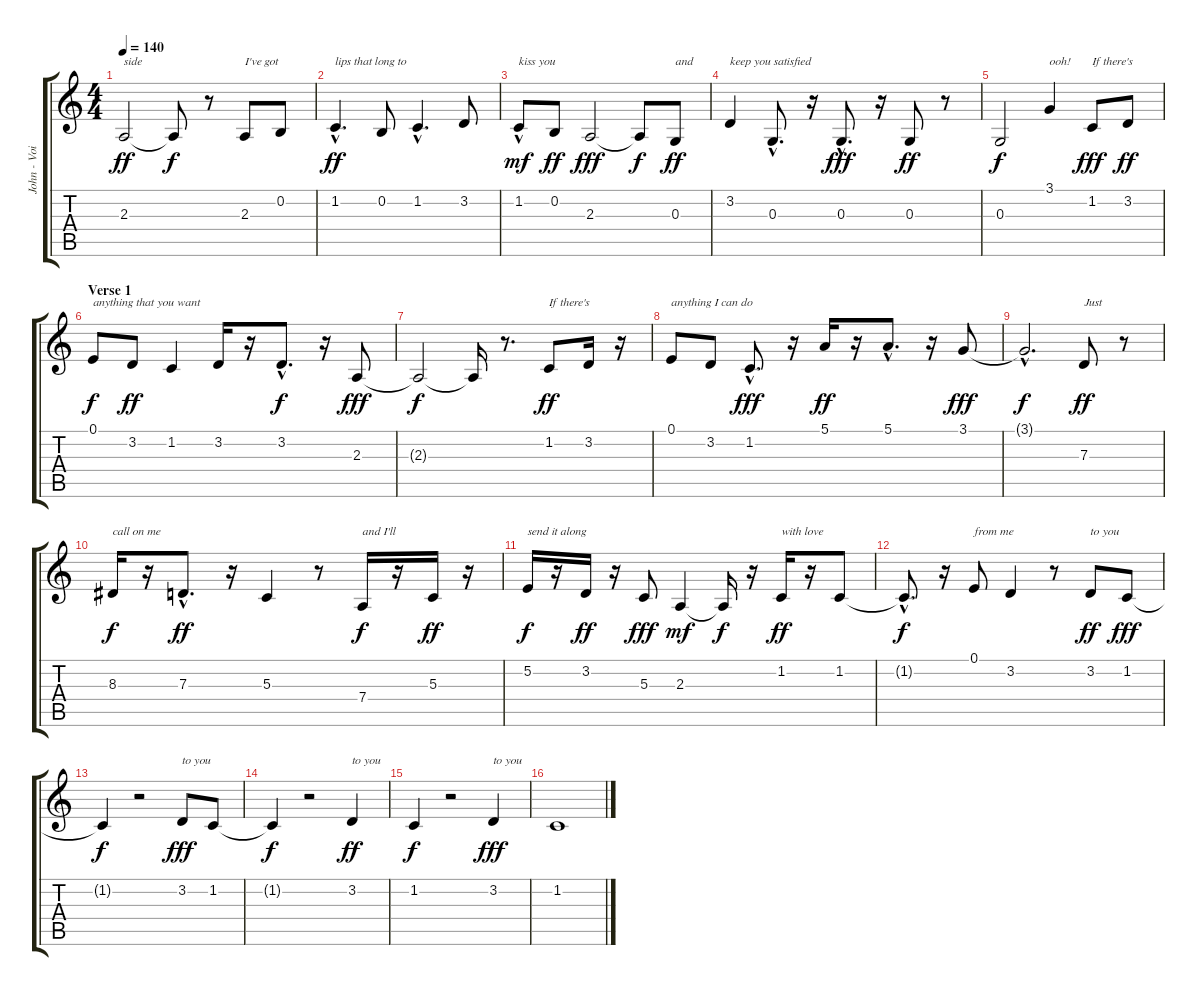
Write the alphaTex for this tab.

\track ("John - Voice" "John - Voi") {instrument clarinet}
\staff {score tabs}
\tuning (E4 B3 G3 D3 A2 E2) {hide}
\ts (4 4)
\tempo 140
\clef g2
\ks c
2.3.2{txt "side" dy ff} 2.3{t}.8{dy f} r.8 2.3.8{txt "I've got"} 0.2.8 |
1.2{hac}.4{d txt "lips that long to" dy ff} 0.2.8 1.2{hac}.4{d} 3.2.8 |
1.2{hac}.8{txt "kiss you" dy mf} 0.2.8{dy ff} 2.3.2{dy fff} 2.3{t}.8{dy f} 0.3.8{txt "and" dy ff} |
3.2.4{txt "keep you satisfied"} 0.3{hac}.8{d} r.16 0.3{hac}.8{d dy fff} r.16 0.3.8{dy ff} r.8 |
0.3.2{dy f} 3.1.4{txt "ooh!"} 1.2.8{txt "If there's" dy fff} 3.2.8{dy ff} |
\section ("" "Verse 1")
0.1.8{txt "anything that you want" dy f} 3.2.8{dy ff} 1.2.4 3.2.16 r.16 3.2{hac}.8{d dy f} r.16 2.3.8{dy fff} |
2.3{t}.2{dy f} 2.3{t}.16 r.8{d} 1.2.8{txt "If there's" dy ff} 3.2.16 r.16 |
0.1.8{txt "anything I can do"} 3.2.8 1.2{hac}.8{d dy fff} r.16 5.1.16{dy ff} r.16 5.1{hac}.8{d} r.16 3.1.8{dy fff} |
3.1{hac t}.2{d dy f} 7.3.8{txt "Just" dy ff} r.8 |
8.3.16{txt "call on me" dy f} r.16 7.3{hac}.8{d dy ff} r.16 5.3.4 r.8 7.4.16{txt "and I'll" dy f} r.16 5.3.16{dy ff} r.16 |
5.2.16{txt "send it along" dy f} r.16 3.2.16{dy ff} r.16 5.3.8{dy fff} 2.3.4{dy mf} 2.3{t}.16{dy f} r.16 1.2.16{txt "with love" dy ff} r.16 1.2.8 |
1.2{hac t}.8{d dy f} r.16 0.1.8{txt "from me"} 3.2.4 r.8 3.2.8{txt "to you" dy ff} 1.2.8{dy fff} |
1.2{t}.4{dy f} r.2 3.2.8{txt "to you" dy fff} 1.2.8 |
1.2{t}.4{dy f} r.2 3.2.4{txt "to you" dy ff} |
1.2.4{dy f} r.2 3.2.4{txt "to you" dy fff} |
1.2.1
